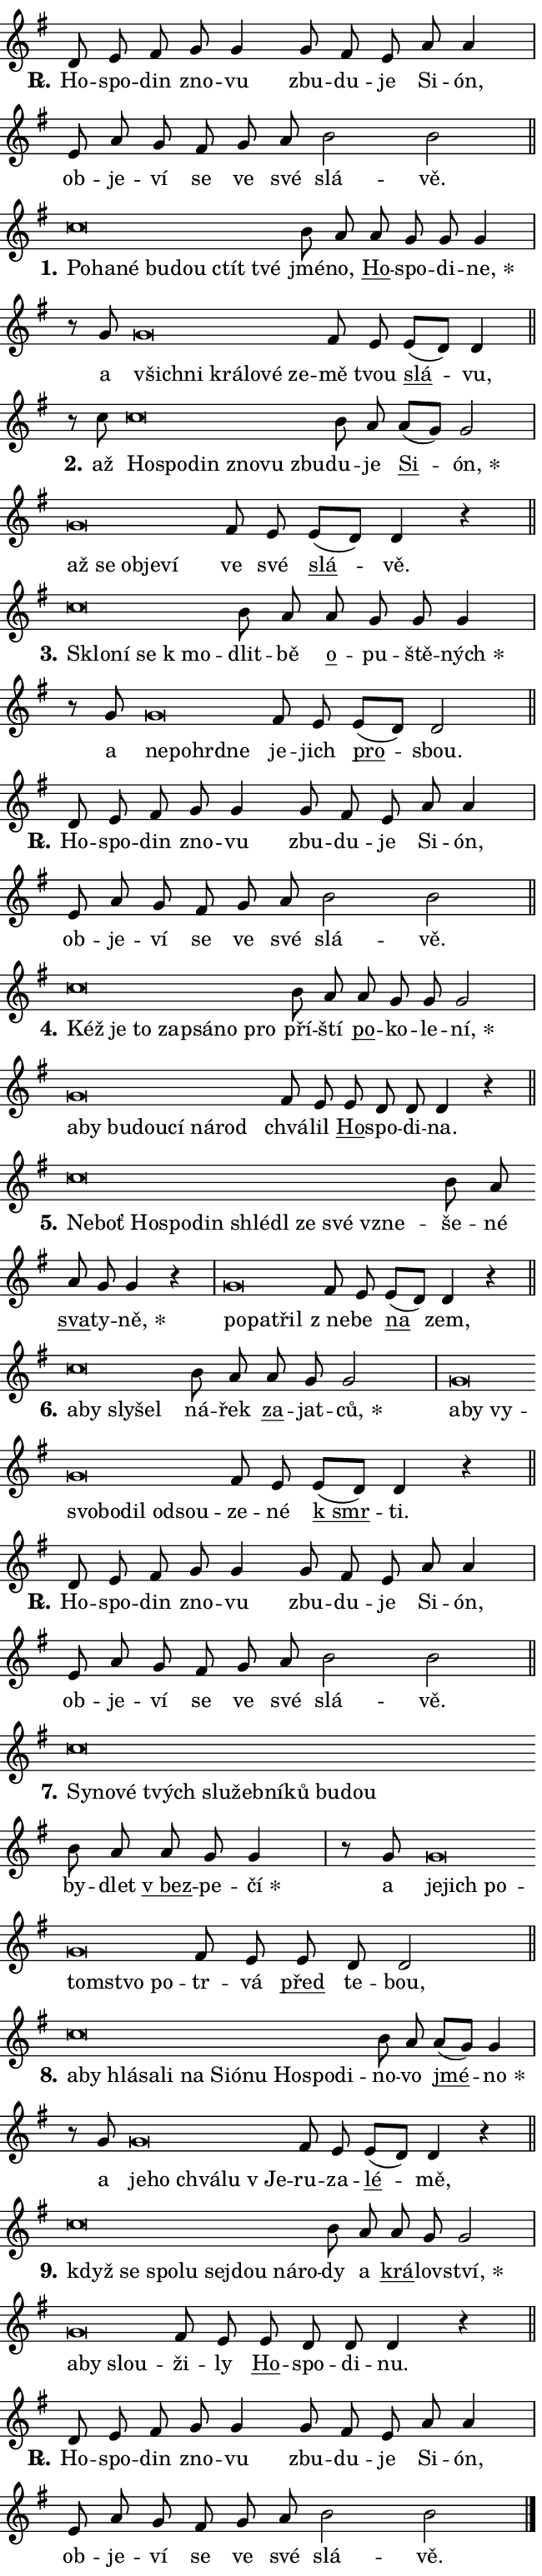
\version "2.24.0"
\header { tagline = "" }
\paper {
  indent = 0\cm
  top-margin = 0\cm
  right-margin = 0.13\cm % to fit lyric hyphens
  bottom-margin = 0\cm
  left-margin = 0\cm
  paper-width = 11\cm
  page-breaking = #ly:one-page-breaking
  system-system-spacing.basic-distance = #11
  score-system-spacing.basic-distance = #11
  ragged-last = ##f
}


%% Author: Thomas Morley
%% https://lists.gnu.org/archive/html/lilypond-user/2020-05/msg00002.html
#(define (line-position grob)
"Returns position of @var[grob} in current system:
   @code{'start}, if at first time-step
   @code{'end}, if at last time-step
   @code{'middle} otherwise
"
  (let* ((col (ly:item-get-column grob))
         (ln (ly:grob-object col 'left-neighbor))
         (rn (ly:grob-object col 'right-neighbor))
         (col-to-check-left (if (ly:grob? ln) ln col))
         (col-to-check-right (if (ly:grob? rn) rn col))
         (break-dir-left
           (and
             (ly:grob-property col-to-check-left 'non-musical #f)
             (ly:item-break-dir col-to-check-left)))
         (break-dir-right
           (and
             (ly:grob-property col-to-check-right 'non-musical #f)
             (ly:item-break-dir col-to-check-right))))
        (cond ((eqv? 1 break-dir-left) 'start)
              ((eqv? -1 break-dir-right) 'end)
              (else 'middle))))

#(define (tranparent-at-line-position vctor)
  (lambda (grob)
  "Relying on @code{line-position} select the relevant enry from @var{vctor}.
Used to determine transparency,"
    (case (line-position grob)
      ((end) (not (vector-ref vctor 0)))
      ((middle) (not (vector-ref vctor 1)))
      ((start) (not (vector-ref vctor 2))))))

noteHeadBreakVisibility =
#(define-music-function (break-visibility)(vector?)
"Makes @code{NoteHead}s transparent relying on @var{break-visibility}"
#{
  \override NoteHead.transparent =
    #(tranparent-at-line-position break-visibility)
#})

#(define delete-ledgers-for-transparent-note-heads
  (lambda (grob)
    "Reads whether a @code{NoteHead} is transparent.
If so this @code{NoteHead} is removed from @code{'note-heads} from
@var{grob}, which is supposed to be @code{LedgerLineSpanner}.
As a result ledgers are not printed for this @code{NoteHead}"
    (let* ((nhds-array (ly:grob-object grob 'note-heads))
           (nhds-list
             (if (ly:grob-array? nhds-array)
                 (ly:grob-array->list nhds-array)
                 '()))
           ;; Relies on the transparent-property being done before
           ;; Staff.LedgerLineSpanner.after-line-breaking is executed.
           ;; This is fragile ...
           (to-keep
             (remove
               (lambda (nhd)
                 (ly:grob-property nhd 'transparent #f))
               nhds-list)))
      ;; TODO find a better method to iterate over grob-arrays, similiar
      ;; to filter/remove etc for lists
      ;; For now rebuilt from scratch
      (set! (ly:grob-object grob 'note-heads)  '())
      (for-each
        (lambda (nhd)
          (ly:pointer-group-interface::add-grob grob 'note-heads nhd))
        to-keep))))

squashNotes = {
  \override NoteHead.X-extent = #'(-0.2 . 0.2)
  \override NoteHead.Y-extent = #'(-0.75 . 0)
  \override NoteHead.stencil =
    #(lambda (grob)
       (let ((pos (ly:grob-property grob 'staff-position)))
         (begin
           (if (< pos -7) (display "ERROR: Lower brevis then expected\n") (display ""))
           (if (<= pos -6) ly:text-interface::print ly:note-head::print))))
}
unSquashNotes = {
  \revert NoteHead.X-extent
  \revert NoteHead.Y-extent
  \revert NoteHead.stencil
}

hideNotes = \noteHeadBreakVisibility #begin-of-line-visible
unHideNotes = \noteHeadBreakVisibility #all-visible

% work-around for resetting accidentals
% https://lilypond.org/doc/v2.23/Documentation/notation/displaying-rhythms#unmetered-music
cadenzaMeasure = {
  \cadenzaOff
  \partial 1024 s1024
  \cadenzaOn
}

#(define-markup-command (accent layout props text) (markup?)
  "Underline accented syllable"
  (interpret-markup layout props
    #{\markup \override #'(offset . 4.3) \underline { #text }#}))

responsum = \markup \concat {
  "R" \hspace #-1.05 \path #0.1 #'((moveto 0 0.07) (lineto 0.9 0.8)) \hspace #0.05 "."
}

spaceSize = #0.6828661417322834 % exact space size for TeX Gyre Schola

\layout {
  \context {
    \Staff
    \remove "Time_signature_engraver"
    \override LedgerLineSpanner.after-line-breaking = #delete-ledgers-for-transparent-note-heads
  }
  \context {
    \Lyrics {
      \override LyricSpace.minimum-distance = \spaceSize
      \override LyricText.font-name = #"TeX Gyre Schola"
      \override LyricText.font-size = 1
      \override StanzaNumber.font-name = #"TeX Gyre Schola Bold"
      \override StanzaNumber.font-size = 1
    }
  }
  \context {
    \Score 
    \override NoteHead.text =
      #(lambda (grob) 
        (let ((pos (ly:grob-property grob 'staff-position)))
          #{\markup {
            \combine
              \halign #-0.55 \raise #(if (= pos -6) 0 0.5) \override #'(thickness . 2) \draw-line #'(3.2 . 0)
              \musicglyph "noteheads.sM1"
          }#}))
  }
}

% magnetic-lyrics.ily
%
%   written by
%     Jean Abou Samra <jean@abou-samra.fr>
%     Werner Lemberg <wl@gnu.org>
%
%   adapted by
%     Jiri Hon <jiri.hon@gmail.com>
%
% Version 2022-Apr-15

% https://www.mail-archive.com/lilypond-user@gnu.org/msg149350.html

#(define (Left_hyphen_pointer_engraver context)
   "Collect syllable-hyphen-syllable occurrences in lyrics and store
them in properties.  This engraver only looks to the left.  For
example, if the lyrics input is @code{foo -- bar}, it does the
following.

@itemize @bullet
@item
Set the @code{text} property of the @code{LyricHyphen} grob between
@q{foo} and @q{bar} to @code{foo}.

@item
Set the @code{left-hyphen} property of the @code{LyricText} grob with
text @q{foo} to the @code{LyricHyphen} grob between @q{foo} and
@q{bar}.
@end itemize

Use this auxiliary engraver in combination with the
@code{lyric-@/text::@/apply-@/magnetic-@/offset!} hook."
   (let ((hyphen #f)
         (text #f))
     (make-engraver
      (acknowledgers
       ((lyric-syllable-interface engraver grob source-engraver)
        (set! text grob)))
      (end-acknowledgers
       ((lyric-hyphen-interface engraver grob source-engraver)
        ;(when (not (grob::has-interface grob 'lyric-space-interface))
          (set! hyphen grob)));)
      ((stop-translation-timestep engraver)
       (when (and text hyphen)
         (ly:grob-set-object! text 'left-hyphen hyphen))
       (set! text #f)
       (set! hyphen #f)))))

#(define (lyric-text::apply-magnetic-offset! grob)
   "If the space between two syllables is less than the value in
property @code{LyricText@/.details@/.squash-threshold}, move the right
syllable to the left so that it gets concatenated with the left
syllable.

Use this function as a hook for
@code{LyricText@/.after-@/line-@/breaking} if the
@code{Left_@/hyphen_@/pointer_@/engraver} is active."
   (let ((hyphen (ly:grob-object grob 'left-hyphen #f)))
     (when hyphen
       (let ((left-text (ly:spanner-bound hyphen LEFT)))
         (when (grob::has-interface left-text 'lyric-syllable-interface)
           (let* ((common (ly:grob-common-refpoint grob left-text X))
                  (this-x-ext (ly:grob-extent grob common X))
                  (left-x-ext
                   (begin
                     ;; Trigger magnetism for left-text.
                     (ly:grob-property left-text 'after-line-breaking)
                     (ly:grob-extent left-text common X)))
                  ;; `delta` is the gap width between two syllables.
                  (delta (- (interval-start this-x-ext)
                            (interval-end left-x-ext)))
                  (details (ly:grob-property grob 'details))
                  (threshold (assoc-get 'squash-threshold details 0.2)))
             (when (< delta threshold)
               (let* (;; We have to manipulate the input text so that
                      ;; ligatures crossing syllable boundaries are not
                      ;; disabled.  For languages based on the Latin
                      ;; script this is essentially a beautification.
                      ;; However, for non-Western scripts it can be a
                      ;; necessity.
                      (lt (ly:grob-property left-text 'text))
                      (rt (ly:grob-property grob 'text))
                      (is-space (grob::has-interface hyphen 'lyric-space-interface))
                      (space (if is-space " " ""))
                      (extra-delta (if is-space spaceSize 0))
                      ;; Append new syllable.
                      (ltrt-space (if (and (string? lt) (string? rt))
                                (string-append lt space rt)
                                (make-concat-markup (list lt space rt))))
                      ;; Right-align `ltrt` to the right side.
                      (ltrt-space-markup (grob-interpret-markup
                               grob
                               (make-translate-markup
                                (cons (interval-length this-x-ext) 0)
                                (make-right-align-markup ltrt-space)))))
                 (begin
                   ;; Don't print `left-text`.
                   (ly:grob-set-property! left-text 'stencil #f)
                   ;; Set text and stencil (which holds all collected
                   ;; syllables so far) and shift it to the left.
                   (ly:grob-set-property! grob 'text ltrt-space)
                   (ly:grob-set-property! grob 'stencil ltrt-space-markup)
                   (ly:grob-translate-axis! grob (- (- delta extra-delta)) X))))))))))


#(define (lyric-hyphen::displace-bounds-first grob)
   ;; Make very sure this callback isn't triggered too early.
   (let ((left (ly:spanner-bound grob LEFT))
         (right (ly:spanner-bound grob RIGHT)))
     (ly:grob-property left 'after-line-breaking)
     (ly:grob-property right 'after-line-breaking)
     (ly:lyric-hyphen::print grob)))

squashThreshold = #0.4

\layout {
  \context {
    \Lyrics
    \consists #Left_hyphen_pointer_engraver
    \override LyricText.after-line-breaking =
      #lyric-text::apply-magnetic-offset!
    \override LyricHyphen.stencil = #lyric-hyphen::displace-bounds-first
    \override LyricText.details.squash-threshold = \squashThreshold
    \override LyricHyphen.minimum-distance = 0
    \override LyricHyphen.minimum-length = \squashThreshold
  }
}

squashText = \override LyricText.details.squash-threshold = 9999
unSquashText = \override LyricText.details.squash-threshold = \squashThreshold

leftText = \override LyricText.self-alignment-X = #LEFT
unLeftText = \revert LyricText.self-alignment-X

starOffset = #(lambda (grob) 
                (let ((x_offset (ly:self-alignment-interface::aligned-on-x-parent grob)))
                  (if (= x_offset 0) 0 (+ x_offset 1.2))))

star = #(define-music-function (syllable)(string?)
"Append star separator at the end of a syllable"
#{
  \once \override LyricText.X-offset = #starOffset
  \lyricmode { \markup {
    #syllable
    \override #'((font-name . "TeX Gyre Schola Bold")) \hspace #0.2 \lower #0.65 \larger "*"
  } }
#})

starAccent = #(define-music-function (syllable)(string?)
"Append star separator at the end of a syllable and make accent"
#{
  \once \override LyricText.X-offset = #starOffset
  \lyricmode { \markup {
    \accent #syllable
    \override #'((font-name . "TeX Gyre Schola Bold")) \hspace #0.2 \lower #0.65 \larger "*"
  } }
#})

breath = #(define-music-function (syllable)(string?)
"Append breathing indicator at the end of a syllable"
#{
  \lyricmode { \markup { #syllable "+" } }
#})

optionalBreath = #(define-music-function (syllable)(string?)
"Append optional breathing indicator at the end of a syllable"
#{
  \lyricmode { \markup { #syllable "(+)" } }
#})


\score {
    <<
        \new Voice = "melody" { \cadenzaOn \key g \major \relative { d'8 e fis g g4 \bar "" g8 fis e a a4 \cadenzaMeasure \bar "|" e8 a g fis g a b2 b2 \cadenzaMeasure \bar "||" \break } }
        \new Lyrics \lyricsto "melody" { \lyricmode { \set stanza = \responsum
Ho -- spo -- din zno -- vu zbu -- du -- je Si -- ón, ob -- je -- ví se ve své slá -- vě. } }
    >>
    \layout {}
}

\score {
    <<
        \new Voice = "melody" { \cadenzaOn \key g \major \relative { \squashNotes c''\breve*1/16 \hideNotes \breve*1/16 \bar "" \breve*1/16 \bar "" \breve*1/16 \bar "" \breve*1/16 \bar "" \breve*1/16 \breve*1/16 \bar "" \unHideNotes \unSquashNotes b8 a \bar "" a g g g4 \cadenzaMeasure \bar "|" r8 g8 \squashNotes g\breve*1/16 \hideNotes \breve*1/16 \bar "" \breve*1/16 \bar "" \breve*1/16 \bar "" \breve*1/16 \breve*1/16 \bar "" \unHideNotes \unSquashNotes fis8 e \bar "" e[( d)] d4 \cadenzaMeasure \bar "||" \break } }
        \new Lyrics \lyricsto "melody" { \lyricmode { \set stanza = "1."
\leftText Po -- \squashText ha -- né bu -- dou ctít tvé \unLeftText \unSquashText jmé -- no, \markup \accent Ho -- spo -- di -- \star ne, a \leftText všich -- \squashText ni krá -- lo -- vé ze -- \unLeftText \unSquashText mě tvou \markup \accent slá -- vu, } }
    >>
    \layout {}
}

\score {
    <<
        \new Voice = "melody" { \cadenzaOn \key g \major \relative { r8 c''8 \squashNotes c\breve*1/16 \hideNotes \breve*1/16 \bar "" \breve*1/16 \bar "" \breve*1/16 \bar "" \breve*1/16 \breve*1/16 \bar "" \unHideNotes \unSquashNotes b8 a \bar "" a[( g)] g2 \cadenzaMeasure \bar "|" \squashNotes g\breve*1/16 \hideNotes \breve*1/16 \bar "" \breve*1/16 \bar "" \breve*1/16 \breve*1/16 \bar "" \unHideNotes \unSquashNotes fis8 e \bar "" e[( d)] d4 r \cadenzaMeasure \bar "||" \break } }
        \new Lyrics \lyricsto "melody" { \lyricmode { \set stanza = "2."
až \leftText Ho -- \squashText spo -- din zno -- vu zbu -- \unLeftText \unSquashText du -- je \markup \accent Si -- \star ón, \leftText až \squashText se ob -- je -- ví \unLeftText \unSquashText ve své \markup \accent slá -- vě. } }
    >>
    \layout {}
}

\score {
    <<
        \new Voice = "melody" { \cadenzaOn \key g \major \relative { \squashNotes c''\breve*1/16 \hideNotes \breve*1/16 \bar "" \breve*1/16 \breve*1/16 \bar "" \unHideNotes \unSquashNotes b8 a \bar "" a g g g4 \cadenzaMeasure \bar "|" r8 g8 \squashNotes g\breve*1/16 \hideNotes \breve*1/16 \bar "" \breve*1/16 \breve*1/16 \bar "" \unHideNotes \unSquashNotes fis8 e \bar "" e[( d)] d2 \cadenzaMeasure \bar "||" \break } }
        \new Lyrics \lyricsto "melody" { \lyricmode { \set stanza = "3."
\leftText Sklo -- \squashText ní se "k mo" -- \unLeftText \unSquashText dlit -- bě \markup \accent o -- pu -- ště -- \star ných a \leftText ne -- \squashText po -- hrd -- ne \unLeftText \unSquashText je -- jich \markup \accent pro -- sbou. } }
    >>
    \layout {}
}

\score {
    <<
        \new Voice = "melody" { \cadenzaOn \key g \major \relative { d'8 e fis g g4 \bar "" g8 fis e a a4 \cadenzaMeasure \bar "|" e8 a g fis g a b2 b2 \cadenzaMeasure \bar "||" \break } }
        \new Lyrics \lyricsto "melody" { \lyricmode { \set stanza = \responsum
Ho -- spo -- din zno -- vu zbu -- du -- je Si -- ón, ob -- je -- ví se ve své slá -- vě. } }
    >>
    \layout {}
}

\score {
    <<
        \new Voice = "melody" { \cadenzaOn \key g \major \relative { \squashNotes c''\breve*1/16 \hideNotes \breve*1/16 \bar "" \breve*1/16 \bar "" \breve*1/16 \bar "" \breve*1/16 \bar "" \breve*1/16 \breve*1/16 \bar "" \unHideNotes \unSquashNotes b8 a \bar "" a g g g2 \cadenzaMeasure \bar "|" \squashNotes g\breve*1/16 \hideNotes \breve*1/16 \bar "" \breve*1/16 \bar "" \breve*1/16 \bar "" \breve*1/16 \bar "" \breve*1/16 \breve*1/16 \bar "" \unHideNotes \unSquashNotes fis8 e \bar "" e d d d4 r \cadenzaMeasure \bar "||" \break } }
        \new Lyrics \lyricsto "melody" { \lyricmode { \set stanza = "4."
\leftText Kéž \squashText je to za -- psá -- no pro \unLeftText \unSquashText pří -- ští \markup \accent po -- ko -- le -- \star ní, \leftText a -- \squashText by bu -- dou -- cí ná -- rod \unLeftText \unSquashText chvá -- lil \markup \accent Ho -- spo -- di -- na. } }
    >>
    \layout {}
}

\score {
    <<
        \new Voice = "melody" { \cadenzaOn \key g \major \relative { \squashNotes c''\breve*1/16 \hideNotes \breve*1/16 \bar "" \breve*1/16 \bar "" \breve*1/16 \bar "" \breve*1/16 \bar "" \breve*1/16 \bar "" \breve*1/16 \bar "" \breve*1/16 \bar "" \breve*1/16 \breve*1/16 \bar "" \unHideNotes \unSquashNotes b8 a \bar "" a g g4 r \cadenzaMeasure \bar "|" \squashNotes g\breve*1/16 \hideNotes \breve*1/16 \breve*1/16 \bar "" \unHideNotes \unSquashNotes fis8 e \bar "" e[( d)] d4 r \cadenzaMeasure \bar "||" \break } }
        \new Lyrics \lyricsto "melody" { \lyricmode { \set stanza = "5."
\leftText Ne -- \squashText boť Ho -- spo -- din shlé -- dl ze své vzne -- \unLeftText \unSquashText še -- né \markup \accent sva -- ty -- \star ně, \leftText po -- \squashText pa -- třil \unLeftText \unSquashText "z ne" -- be \markup \accent na zem, } }
    >>
    \layout {}
}

\score {
    <<
        \new Voice = "melody" { \cadenzaOn \key g \major \relative { \squashNotes c''\breve*1/16 \hideNotes \breve*1/16 \bar "" \breve*1/16 \breve*1/16 \bar "" \unHideNotes \unSquashNotes b8 a \bar "" a g g2 \cadenzaMeasure \bar "|" \squashNotes g\breve*1/16 \hideNotes \breve*1/16 \bar "" \breve*1/16 \bar "" \breve*1/16 \bar "" \breve*1/16 \bar "" \breve*1/16 \bar "" \breve*1/16 \breve*1/16 \bar "" \unHideNotes \unSquashNotes fis8 e \bar "" e[( d)] d4 r \cadenzaMeasure \bar "||" \break } }
        \new Lyrics \lyricsto "melody" { \lyricmode { \set stanza = "6."
\leftText a -- \squashText by sly -- šel \unLeftText \unSquashText ná -- řek \markup \accent za -- jat -- \star ců, \leftText a -- \squashText by vy -- svo -- bo -- dil od -- sou -- \unLeftText \unSquashText ze -- né \markup \accent "k smr" -- ti. } }
    >>
    \layout {}
}

\score {
    <<
        \new Voice = "melody" { \cadenzaOn \key g \major \relative { d'8 e fis g g4 \bar "" g8 fis e a a4 \cadenzaMeasure \bar "|" e8 a g fis g a b2 b2 \cadenzaMeasure \bar "||" \break } }
        \new Lyrics \lyricsto "melody" { \lyricmode { \set stanza = \responsum
Ho -- spo -- din zno -- vu zbu -- du -- je Si -- ón, ob -- je -- ví se ve své slá -- vě. } }
    >>
    \layout {}
}

\score {
    <<
        \new Voice = "melody" { \cadenzaOn \key g \major \relative { \squashNotes c''\breve*1/16 \hideNotes \breve*1/16 \bar "" \breve*1/16 \bar "" \breve*1/16 \bar "" \breve*1/16 \bar "" \breve*1/16 \bar "" \breve*1/16 \bar "" \breve*1/16 \bar "" \breve*1/16 \breve*1/16 \bar "" \unHideNotes \unSquashNotes b8 a \bar "" a g g4 \cadenzaMeasure \bar "|" r8 g8 \squashNotes g\breve*1/16 \hideNotes \breve*1/16 \bar "" \breve*1/16 \bar "" \breve*1/16 \bar "" \breve*1/16 \breve*1/16 \bar "" \unHideNotes \unSquashNotes fis8 e \bar "" e d d2 \cadenzaMeasure \bar "||" \break } }
        \new Lyrics \lyricsto "melody" { \lyricmode { \set stanza = "7."
\leftText Sy -- \squashText no -- vé tvých slu -- žeb -- ní -- ků bu -- dou \unLeftText \unSquashText by -- dlet \markup \accent "v bez" -- pe -- \star čí a \leftText je -- \squashText jich po -- tom -- stvo po -- \unLeftText \unSquashText tr -- vá \markup \accent před te -- bou, } }
    >>
    \layout {}
}

\score {
    <<
        \new Voice = "melody" { \cadenzaOn \key g \major \relative { \squashNotes c''\breve*1/16 \hideNotes \breve*1/16 \bar "" \breve*1/16 \bar "" \breve*1/16 \bar "" \breve*1/16 \bar "" \breve*1/16 \bar "" \breve*1/16 \bar "" \breve*1/16 \bar "" \breve*1/16 \bar "" \breve*1/16 \bar "" \breve*1/16 \breve*1/16 \bar "" \unHideNotes \unSquashNotes b8 a \bar "" a[( g)] g4 \cadenzaMeasure \bar "|" r8 g8 \squashNotes g\breve*1/16 \hideNotes \breve*1/16 \bar "" \breve*1/16 \bar "" \breve*1/16 \breve*1/16 \bar "" \unHideNotes \unSquashNotes fis8 e \bar "" e[( d)] d4 r \cadenzaMeasure \bar "||" \break } }
        \new Lyrics \lyricsto "melody" { \lyricmode { \set stanza = "8."
\leftText a -- \squashText by hlá -- sa -- li na Si -- ó -- nu Ho -- spo -- di -- \unLeftText \unSquashText no -- vo \markup \accent jmé -- \star no a \leftText je -- \squashText ho chvá -- lu "v Je" -- \unLeftText \unSquashText ru -- za -- \markup \accent lé -- mě, } }
    >>
    \layout {}
}

\score {
    <<
        \new Voice = "melody" { \cadenzaOn \key g \major \relative { \squashNotes c''\breve*1/16 \hideNotes \breve*1/16 \bar "" \breve*1/16 \bar "" \breve*1/16 \bar "" \breve*1/16 \bar "" \breve*1/16 \bar "" \breve*1/16 \breve*1/16 \bar "" \unHideNotes \unSquashNotes b8 a \bar "" a g g2 \cadenzaMeasure \bar "|" \squashNotes g\breve*1/16 \hideNotes \breve*1/16 \breve*1/16 \bar "" \unHideNotes \unSquashNotes fis8 e \bar "" e d d d4 r \cadenzaMeasure \bar "||" \break } }
        \new Lyrics \lyricsto "melody" { \lyricmode { \set stanza = "9."
\leftText když \squashText se spo -- lu sej -- dou ná -- ro -- \unLeftText \unSquashText dy a \markup \accent krá -- lov -- \star ství, \leftText a -- \squashText by slou -- \unLeftText \unSquashText ži -- ly \markup \accent Ho -- spo -- di -- nu. } }
    >>
    \layout {}
}

\score {
    <<
        \new Voice = "melody" { \cadenzaOn \key g \major \relative { d'8 e fis g g4 \bar "" g8 fis e a a4 \cadenzaMeasure \bar "|" e8 a g fis g a b2 b2 \cadenzaMeasure \bar "||" \break } \bar "|." }
        \new Lyrics \lyricsto "melody" { \lyricmode { \set stanza = \responsum
Ho -- spo -- din zno -- vu zbu -- du -- je Si -- ón, ob -- je -- ví se ve své slá -- vě. } }
    >>
    \layout {}
}
